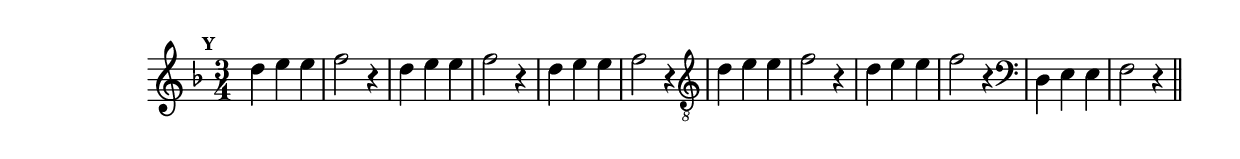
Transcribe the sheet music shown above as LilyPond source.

%% -*- coding: utf-8 -*-
\version "2.16.0"

%% \header { texidoc="Perguntas e Respostas"}

\relative c'' {

  \override Staff.TimeSignature #'style = #'()
  \time 3/4 
  \override Score.BarNumber #'transparent = ##t
  \override Score.RehearsalMark #'font-size = #-2
  \override Score.BarNumber #'transparent = ##t
  \set Score.markFormatter = #format-mark-numbers
  \key d \minor

  \mark 24

  %% CAVAQUINHO - BANJO
  \tag #'cv {
    d4 e e | f2 r4 
  }

  %% BANDOLIM
  \tag #'bd {
    d4 e e | f2 r4 
  }

  %% VIOLA
  \tag #'va {
    d4 e e | f2 r4 
  }

  %% VIOLÃO TENOR
  \tag #'vt {
    \clef "G_8"
    d,4 e e | f2 r4                 
  }

  %% VIOLÃO
  \tag #'vi {
    \clef "G_8"
    d4 e e | f2 r4 
  }

  %% BAIXO - BAIXOLÃO
  \tag #'bx {
    \clef bass
    d,4 e e | f2 r4                  
  }


  %% END DOCUMENT
  \bar "||"
}
